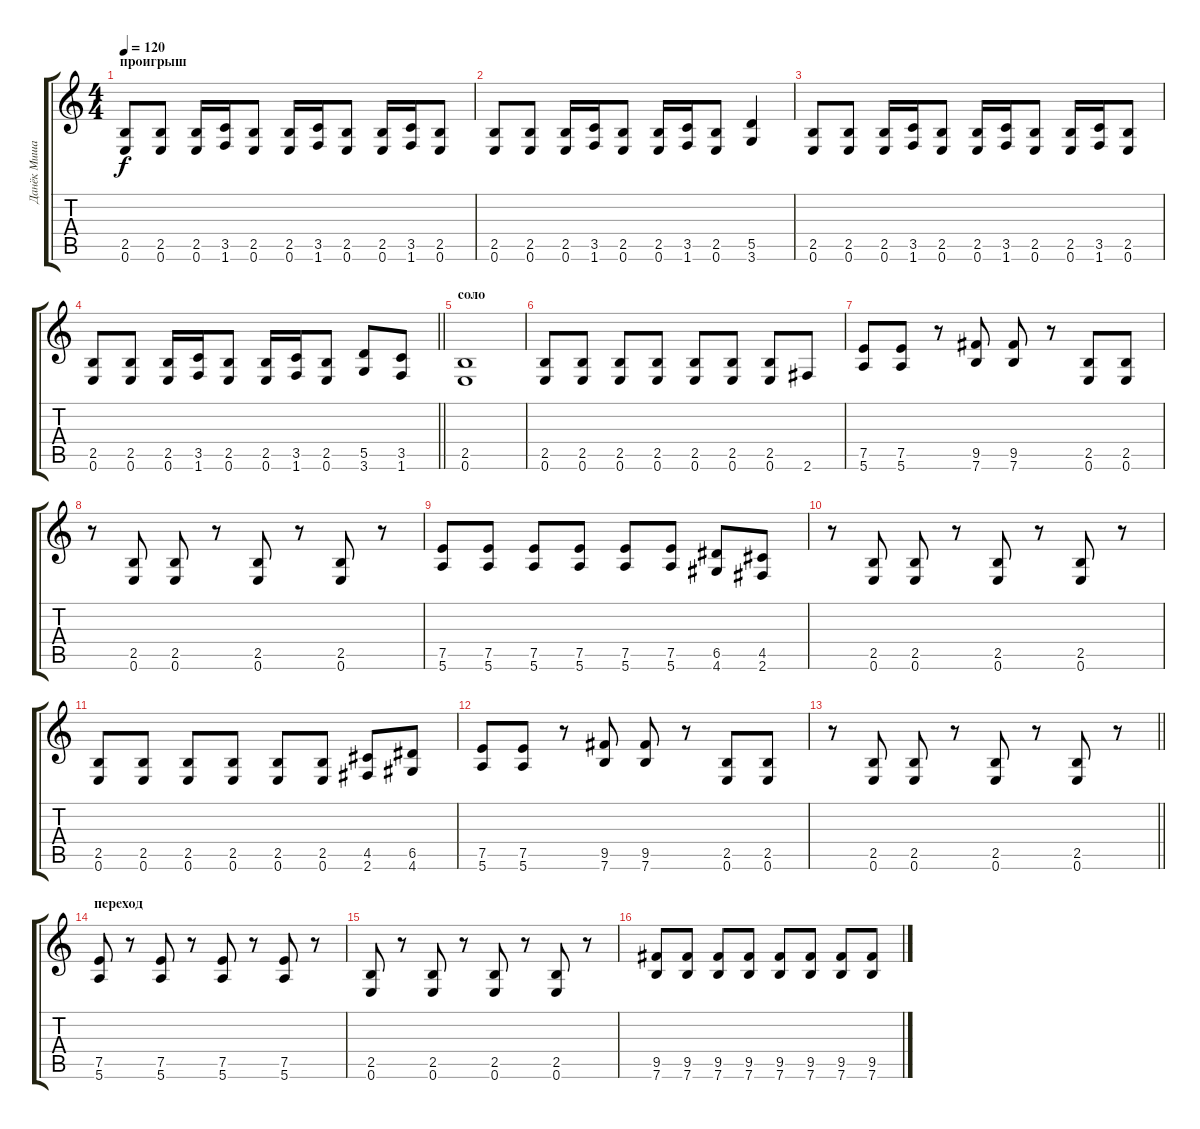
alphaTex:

\track ("Данёк Мишанин" "Данёк Миша") {instrument distortionguitar}
\staff {score tabs}
\tuning (E4 B3 G3 D3 A2 E2) {hide}
\ts (4 4)
\section ("" "проигрыш")
\tempo 120
\clef g2
\ks c
(2.5 0.6).8{dy f} (2.5 0.6).8 (2.5 0.6).16 (3.5 1.6).16 (2.5 0.6).8 (2.5 0.6).16 (3.5 1.6).16 (2.5 0.6).8 (2.5 0.6).16 (3.5 1.6).16 (2.5 0.6).8 |
(2.5 0.6).8 (2.5 0.6).8 (2.5 0.6).16 (3.5 1.6).16 (2.5 0.6).8 (2.5 0.6).16 (3.5 1.6).16 (2.5 0.6).8 (5.5 3.6).4 |
(2.5 0.6).8 (2.5 0.6).8 (2.5 0.6).16 (3.5 1.6).16 (2.5 0.6).8 (2.5 0.6).16 (3.5 1.6).16 (2.5 0.6).8 (2.5 0.6).16 (3.5 1.6).16 (2.5 0.6).8 |
\barLineRight lightlight
(2.5 0.6).8 (2.5 0.6).8 (2.5 0.6).16 (3.5 1.6).16 (2.5 0.6).8 (2.5 0.6).16 (3.5 1.6).16 (2.5 0.6).8 (5.5 3.6).8 (3.5 1.6).8 |
\section ("" "соло")
(2.5 0.6).1 |
(2.5 0.6).8 (2.5 0.6).8 (2.5 0.6).8 (2.5 0.6).8 (2.5 0.6).8 (2.5 0.6).8 (2.5 0.6).8 2.6.8 |
(7.5 5.6).8 (7.5 5.6).8 r.8 (9.5 7.6).8 (9.5 7.6).8 r.8 (2.5 0.6).8 (2.5 0.6).8 |
r.8 (2.5 0.6).8 (2.5 0.6).8 r.8 (2.5 0.6).8 r.8 (2.5 0.6).8 r.8 |
(7.5 5.6).8 (7.5 5.6).8 (7.5 5.6).8 (7.5 5.6).8 (7.5 5.6).8 (7.5 5.6).8 (6.5 4.6).8 (4.5 2.6).8 |
r.8 (2.5 0.6).8 (2.5 0.6).8 r.8 (2.5 0.6).8 r.8 (2.5 0.6).8 r.8 |
(2.5 0.6).8 (2.5 0.6).8 (2.5 0.6).8 (2.5 0.6).8 (2.5 0.6).8 (2.5 0.6).8 (4.5 2.6).8 (6.5 4.6).8 |
(7.5 5.6).8 (7.5 5.6).8 r.8 (9.5 7.6).8 (9.5 7.6).8 r.8 (2.5 0.6).8 (2.5 0.6).8 |
\barLineRight lightlight
r.8 (2.5 0.6).8 (2.5 0.6).8 r.8 (2.5 0.6).8 r.8 (2.5 0.6).8 r.8 |
\section ("" "переход")
(7.5 5.6).8 r.8 (7.5 5.6).8 r.8 (7.5 5.6).8 r.8 (7.5 5.6).8 r.8 |
(2.5 0.6).8 r.8 (2.5 0.6).8 r.8 (2.5 0.6).8 r.8 (2.5 0.6).8 r.8 |
(9.5 7.6).8 (9.5 7.6).8 (9.5 7.6).8 (9.5 7.6).8 (9.5 7.6).8 (9.5 7.6).8 (9.5 7.6).8 (9.5 7.6).8
